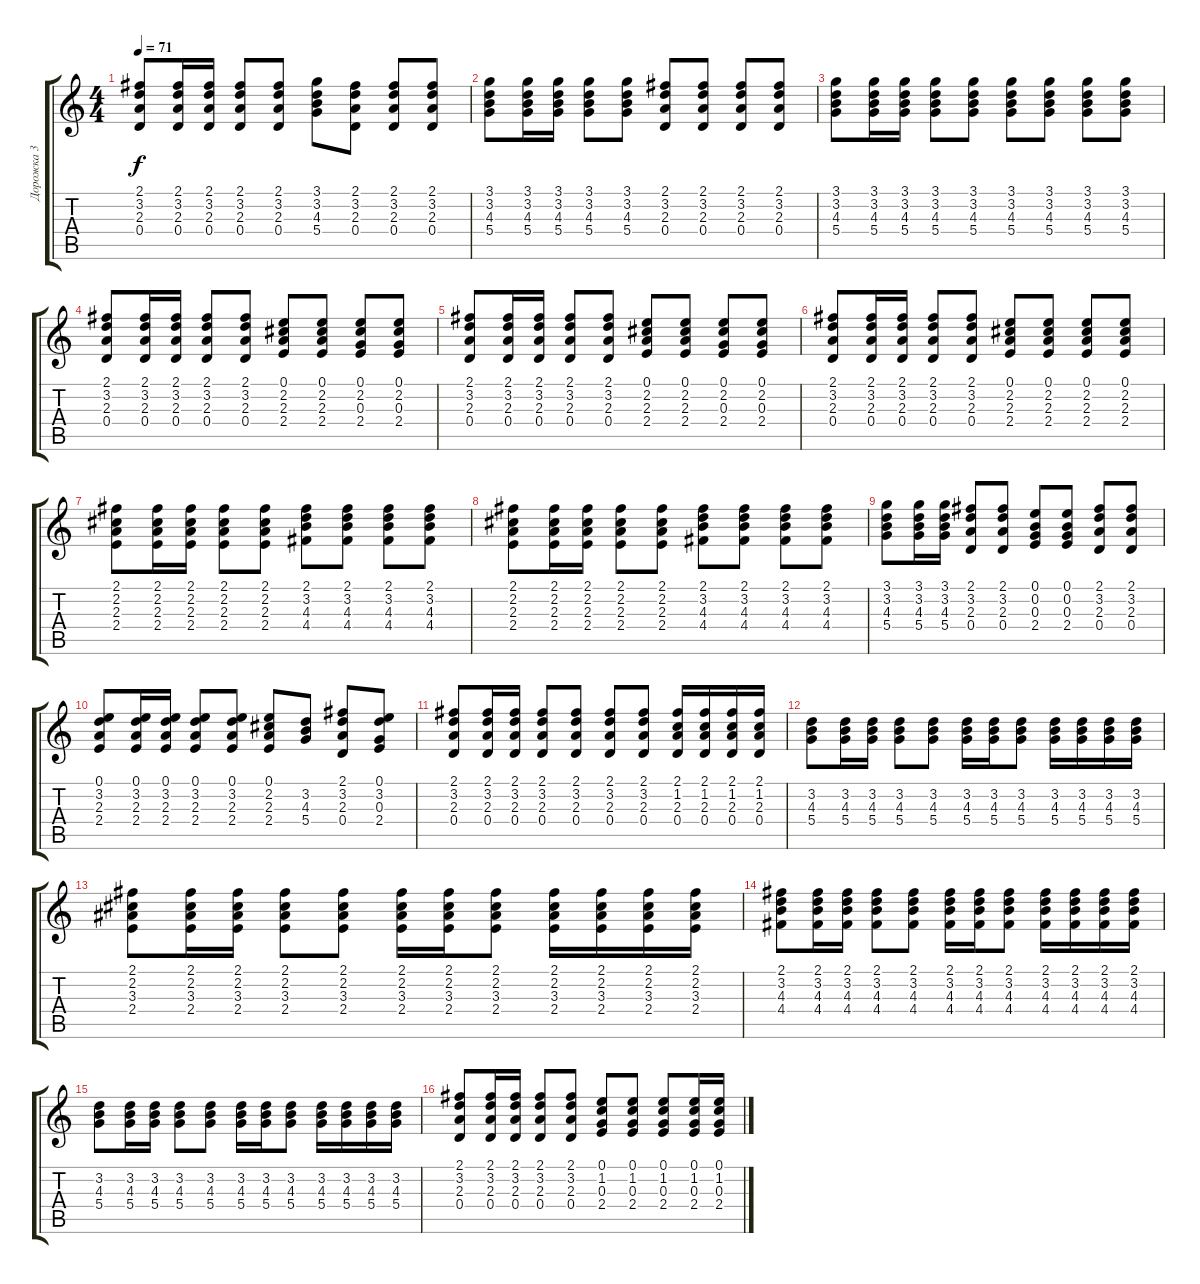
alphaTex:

\track ("Дорожка 3" "Дорожка 3") {instrument electricguitarmuted}
\staff {score tabs}
\tuning (E4 B3 G3 D3 A2 E2) {hide}
\ts (4 4)
\tempo 71
\clef g2
\ks c
(2.1 3.2 2.3 0.4).8{dy f} (2.1 3.2 2.3 0.4).16 (2.1 3.2 2.3 0.4).16 (2.1 3.2 2.3 0.4).8 (2.1 3.2 2.3 0.4).8 (3.1 3.2 4.3 5.4).8 (2.1 3.2 2.3 0.4).8 (2.1 3.2 2.3 0.4).8 (2.1 3.2 2.3 0.4).8 |
(3.1 3.2 4.3 5.4).8 (3.1 3.2 4.3 5.4).16 (3.1 3.2 4.3 5.4).16 (3.1 3.2 4.3 5.4).8 (3.1 3.2 4.3 5.4).8 (2.1 3.2 2.3 0.4).8 (2.1 3.2 2.3 0.4).8 (2.1 3.2 2.3 0.4).8 (2.1 3.2 2.3 0.4).8 |
(3.1 3.2 4.3 5.4).8 (3.1 3.2 4.3 5.4).16 (3.1 3.2 4.3 5.4).16 (3.1 3.2 4.3 5.4).8 (3.1 3.2 4.3 5.4).8 (3.1 3.2 4.3 5.4).8 (3.1 3.2 4.3 5.4).8 (3.1 3.2 4.3 5.4).8 (3.1 3.2 4.3 5.4).8 |
(2.1 3.2 2.3 0.4).8 (2.1 3.2 2.3 0.4).16 (2.1 3.2 2.3 0.4).16 (2.1 3.2 2.3 0.4).8 (2.1 3.2 2.3 0.4).8 (0.1 2.2 2.3 2.4).8 (0.1 2.2 2.3 2.4).8 (0.1 2.2 0.3 2.4).8 (0.1 2.2 0.3 2.4).8 |
(2.1 3.2 2.3 0.4).8 (2.1 3.2 2.3 0.4).16 (2.1 3.2 2.3 0.4).16 (2.1 3.2 2.3 0.4).8 (2.1 3.2 2.3 0.4).8 (0.1 2.2 2.3 2.4).8 (0.1 2.2 2.3 2.4).8 (0.1 2.2 0.3 2.4).8 (0.1 2.2 0.3 2.4).8 |
(2.1 3.2 2.3 0.4).8 (2.1 3.2 2.3 0.4).16 (2.1 3.2 2.3 0.4).16 (2.1 3.2 2.3 0.4).8 (2.1 3.2 2.3 0.4).8 (0.1 2.2 2.3 2.4).8 (0.1 2.2 2.3 2.4).8 (0.1 2.2 2.3 2.4).8 (0.1 2.2 2.3 2.4).8 |
(2.1 2.2 2.3 2.4).8 (2.1 2.2 2.3 2.4).16 (2.1 2.2 2.3 2.4).16 (2.1 2.2 2.3 2.4).8 (2.1 2.2 2.3 2.4).8 (2.1 3.2 4.3 4.4).8 (2.1 3.2 4.3 4.4).8 (2.1 3.2 4.3 4.4).8 (2.1 3.2 4.3 4.4).8 |
(2.1 2.2 2.3 2.4).8 (2.1 2.2 2.3 2.4).16 (2.1 2.2 2.3 2.4).16 (2.1 2.2 2.3 2.4).8 (2.1 2.2 2.3 2.4).8 (2.1 3.2 4.3 4.4).8 (2.1 3.2 4.3 4.4).8 (2.1 3.2 4.3 4.4).8 (2.1 3.2 4.3 4.4).8 |
(3.1 3.2 4.3 5.4).8 (3.1 3.2 4.3 5.4).16 (3.1 3.2 4.3 5.4).16 (2.1 3.2 2.3 0.4).8 (2.1 3.2 2.3 0.4).8 (0.1 0.2 0.3 2.4).8 (0.1 0.2 0.3 2.4).8 (2.1 3.2 2.3 0.4).8 (2.1 3.2 2.3 0.4).8 |
(0.1 3.2 2.3 2.4).8 (0.1 3.2 2.3 2.4).16 (0.1 3.2 2.3 2.4).16 (0.1 3.2 2.3 2.4).8 (0.1 3.2 2.3 2.4).8 (0.1 2.2 2.3 2.4).8 (3.2 4.3 5.4).8 (2.1 3.2 2.3 0.4).8 (0.1 3.2 0.3 2.4).8 |
(2.1 3.2 2.3 0.4).8 (2.1 3.2 2.3 0.4).16 (2.1 3.2 2.3 0.4).16 (2.1 3.2 2.3 0.4).8 (2.1 3.2 2.3 0.4).8 (2.1 3.2 2.3 0.4).8 (2.1 3.2 2.3 0.4).8 (2.1 1.2 2.3 0.4).16 (2.1 1.2 2.3 0.4).16 (2.1 1.2 2.3 0.4).16 (2.1 1.2 2.3 0.4).16 |
(3.2 4.3 5.4).8 (3.2 4.3 5.4).16 (3.2 4.3 5.4).16 (3.2 4.3 5.4).8 (3.2 4.3 5.4).8 (3.2 4.3 5.4).16 (3.2 4.3 5.4).16 (3.2 4.3 5.4).8 (3.2 4.3 5.4).16 (3.2 4.3 5.4).16 (3.2 4.3 5.4).16 (3.2 4.3 5.4).16 |
(2.1 2.2 3.3 2.4).8 (2.1 2.2 3.3 2.4).16 (2.1 2.2 3.3 2.4).16 (2.1 2.2 3.3 2.4).8 (2.1 2.2 3.3 2.4).8 (2.1 2.2 3.3 2.4).16 (2.1 2.2 3.3 2.4).16 (2.1 2.2 3.3 2.4).8 (2.1 2.2 3.3 2.4).16 (2.1 2.2 3.3 2.4).16 (2.1 2.2 3.3 2.4).16 (2.1 2.2 3.3 2.4).16 |
(2.1 3.2 4.3 4.4).8 (2.1 3.2 4.3 4.4).16 (2.1 3.2 4.3 4.4).16 (2.1 3.2 4.3 4.4).8 (2.1 3.2 4.3 4.4).8 (2.1 3.2 4.3 4.4).16 (2.1 3.2 4.3 4.4).16 (2.1 3.2 4.3 4.4).8 (2.1 3.2 4.3 4.4).16 (2.1 3.2 4.3 4.4).16 (2.1 3.2 4.3 4.4).16 (2.1 3.2 4.3 4.4).16 |
(3.2 4.3 5.4).8 (3.2 4.3 5.4).16 (3.2 4.3 5.4).16 (3.2 4.3 5.4).8 (3.2 4.3 5.4).8 (3.2 4.3 5.4).16 (3.2 4.3 5.4).16 (3.2 4.3 5.4).8 (3.2 4.3 5.4).16 (3.2 4.3 5.4).16 (3.2 4.3 5.4).16 (3.2 4.3 5.4).16 |
(2.1 3.2 2.3 0.4).8 (2.1 3.2 2.3 0.4).16 (2.1 3.2 2.3 0.4).16 (2.1 3.2 2.3 0.4).8 (2.1 3.2 2.3 0.4).8 (0.1 1.2 0.3 2.4).8 (0.1 1.2 0.3 2.4).8 (0.1 1.2 0.3 2.4).8 (0.1 1.2 0.3 2.4).16 (0.1 1.2 0.3 2.4).16
